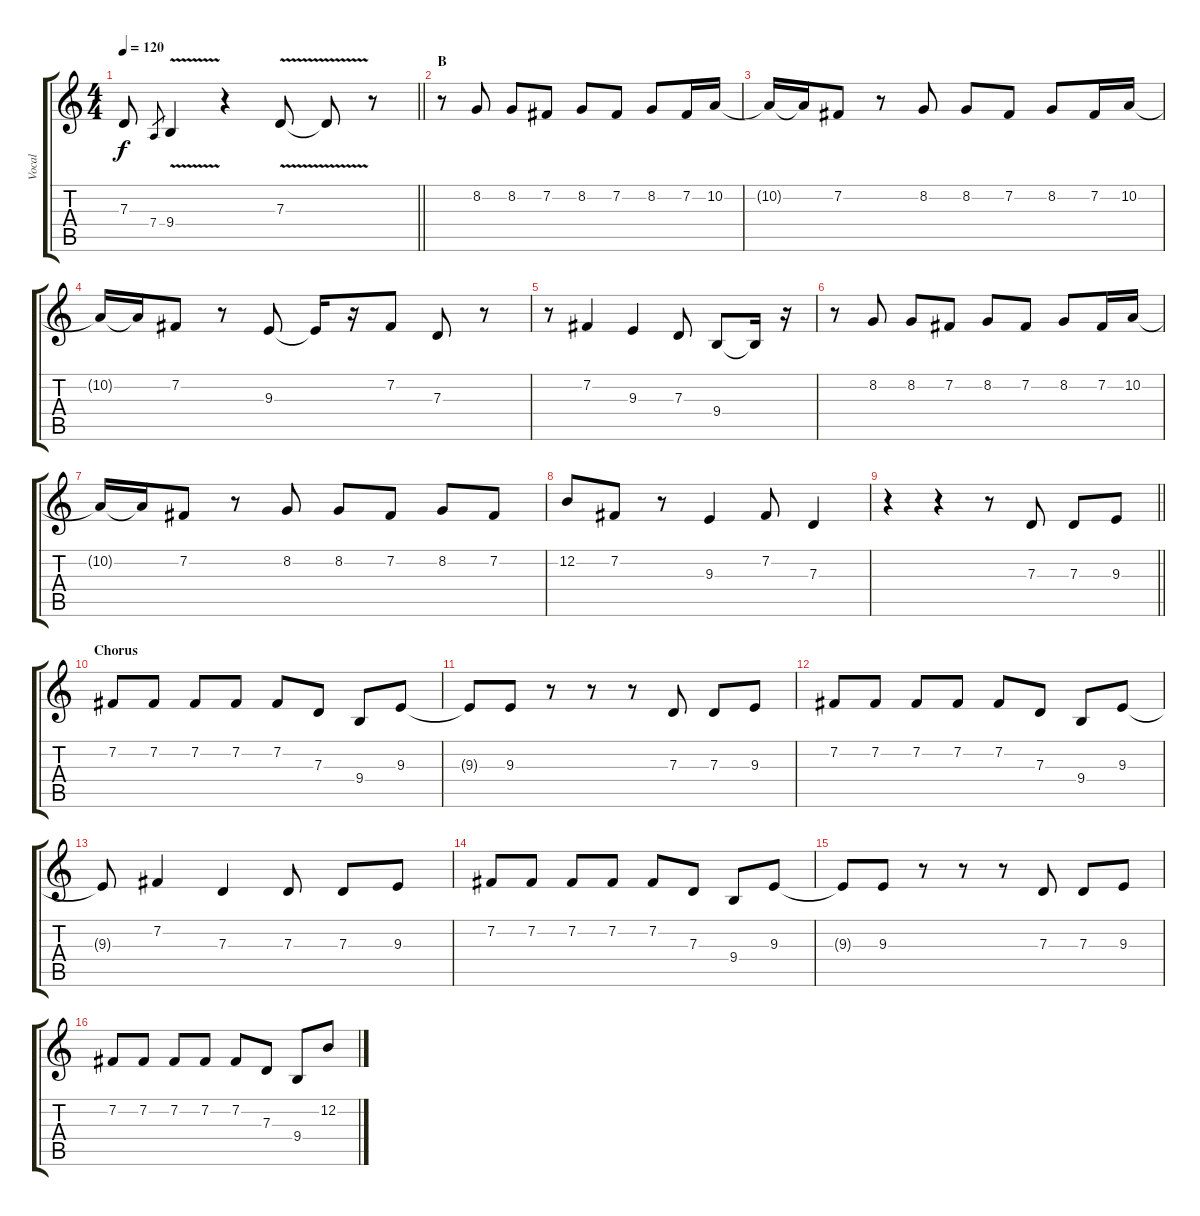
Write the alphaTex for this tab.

\track ("Vocal" "Vocal") {instrument oboe}
\staff {score tabs}
\tuning (E4 B3 G3 D3 A2 E2) {hide}
\ts (4 4)
\tempo 120
\clef g2
\barLineRight lightlight
\ks c
7.3{t}.8{dy f} 7.4.8{gr} 9.4{v}.4 r.4 7.3{v}.8 7.3{t}.8 r.8 |
\section ("" "B")
r.8 8.2.8 8.2.8 7.2.8 8.2.8 7.2.8 8.2.8 7.2.16 10.2.16 |
10.2{t}.16 10.2{t}.16 7.2.8 r.8 8.2.8 8.2.8 7.2.8 8.2.8 7.2.16 10.2.16 |
10.2{t}.16 10.2{t}.16 7.2.8 r.8 9.3.8 9.3{t}.16 r.16 7.2.8 7.3.8 r.8 |
r.8 7.2.4 9.3.4 7.3.8 9.4.8 9.4{t}.16 r.16 |
r.8 8.2.8 8.2.8 7.2.8 8.2.8 7.2.8 8.2.8 7.2.16 10.2.16 |
10.2{t}.16 10.2{t}.16 7.2.8 r.8 8.2.8 8.2.8 7.2.8 8.2.8 7.2.8 |
12.2.8 7.2.8 r.8 9.3.4 7.2.8 7.3.4 |
\barLineRight lightlight
r.4 r.4 r.8 7.3.8 7.3.8 9.3.8 |
\section ("" "Chorus")
7.2.8 7.2.8 7.2.8 7.2.8 7.2.8 7.3.8 9.4.8 9.3.8 |
9.3{t}.8 9.3.8 r.8 r.8 r.8 7.3.8 7.3.8 9.3.8 |
7.2.8 7.2.8 7.2.8 7.2.8 7.2.8 7.3.8 9.4.8 9.3.8 |
9.3{t}.8 7.2.4 7.3.4 7.3.8 7.3.8 9.3.8 |
7.2.8 7.2.8 7.2.8 7.2.8 7.2.8 7.3.8 9.4.8 9.3.8 |
9.3{t}.8 9.3.8 r.8 r.8 r.8 7.3.8 7.3.8 9.3.8 |
7.2.8 7.2.8 7.2.8 7.2.8 7.2.8 7.3.8 9.4.8 12.2.8
